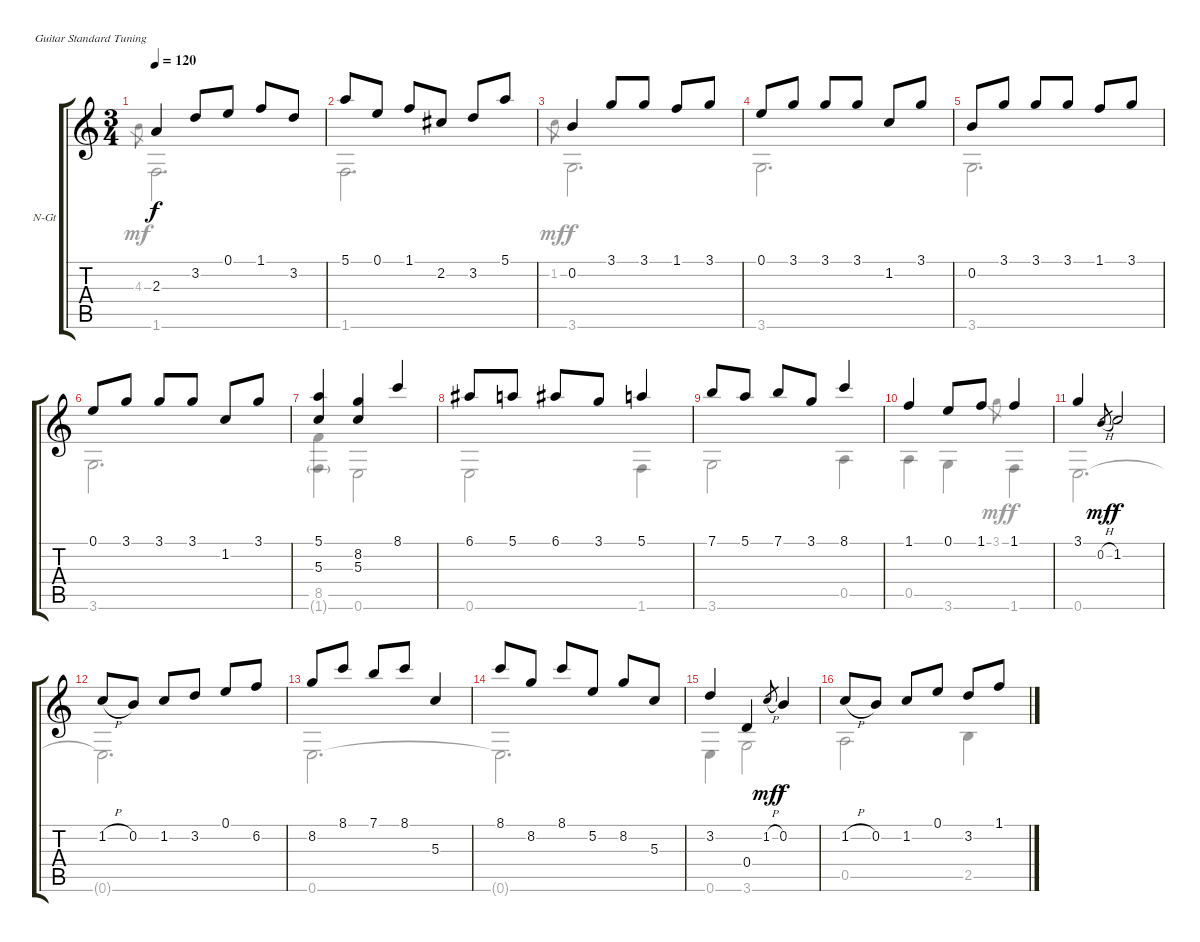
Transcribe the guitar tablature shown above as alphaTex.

\bracketExtendMode groupsimilarinstruments
\firstSystemTrackNameOrientation horizontal
\otherSystemsTrackNameOrientation horizontal
\track ("Menuet" "N-Gt") {instrument acousticguitarnylon}
\staff {score tabs}
\tuning (E4 B3 G3 D3 A2 E2)
\voice
\ts (3 4)
\tempo 120
\clef g2
\ks c
2.3.4{dy f} 3.2.8 0.1.8 1.1.8 3.2.8 |
5.1.8 0.1.8 1.1.8 2.2.8 3.2.8 5.1.8 |
0.2.4 3.1.8 3.1.8 1.1.8 3.1.8 |
0.1.8 3.1.8 3.1.8 3.1.8 1.2.8 3.1.8 |
0.2.8 3.1.8 3.1.8 3.1.8 1.1.8 3.1.8 |
0.1.8 3.1.8 3.1.8 3.1.8 1.2.8 3.1.8 |
(5.1 5.3).4 (8.2 5.3).4 8.1.4 |
6.1.8 5.1.8 6.1.8 3.1.8 5.1.4 |
7.1.8 5.1.8 7.1.8 3.1.8 8.1.4 |
1.1.4 0.1.8 1.1.8 1.1.4 |
3.1.4 0.2{h}.8{gr dy mf} 1.2.2{dy f} |
1.2{h}.8 0.2.8 1.2.8 3.2.8 0.1.8 6.2.8 |
8.2.8 8.1.8 7.1.8 8.1.8 5.3.4 |
8.1.8 8.2.8 8.1.8 5.2.8 8.2.8 5.3.8 |
3.2.4 0.4.4 1.2{h}.8{gr dy mf} 0.2.4{dy f} |
1.2{h}.8 0.2.8 1.2.8 0.1.8 3.2.8 1.1.8
\voice
\clef g2
\ottava regular
\simile none
\ks c
4.3.8{gr dy mf} 1.6.2{d dy f} |
1.6.2{d} |
1.2.8{gr dy mf} 3.6.2{d dy f} |
3.6.2{d} |
3.6.2{d} |
3.6.2{d} |
(8.5 1.6{g}).4 0.6.2 |
0.6.2 1.6.4 |
3.6.2 0.5.4 |
0.5.4 3.6.4 3.1.8{gr dy mf} 1.6.4{dy f} |
0.6.2{d} |
0.6{t}.2{d} |
0.6.2{d} |
0.6{t}.2{d} |
0.6.4 3.6.2 |
0.5.2 2.5.4
